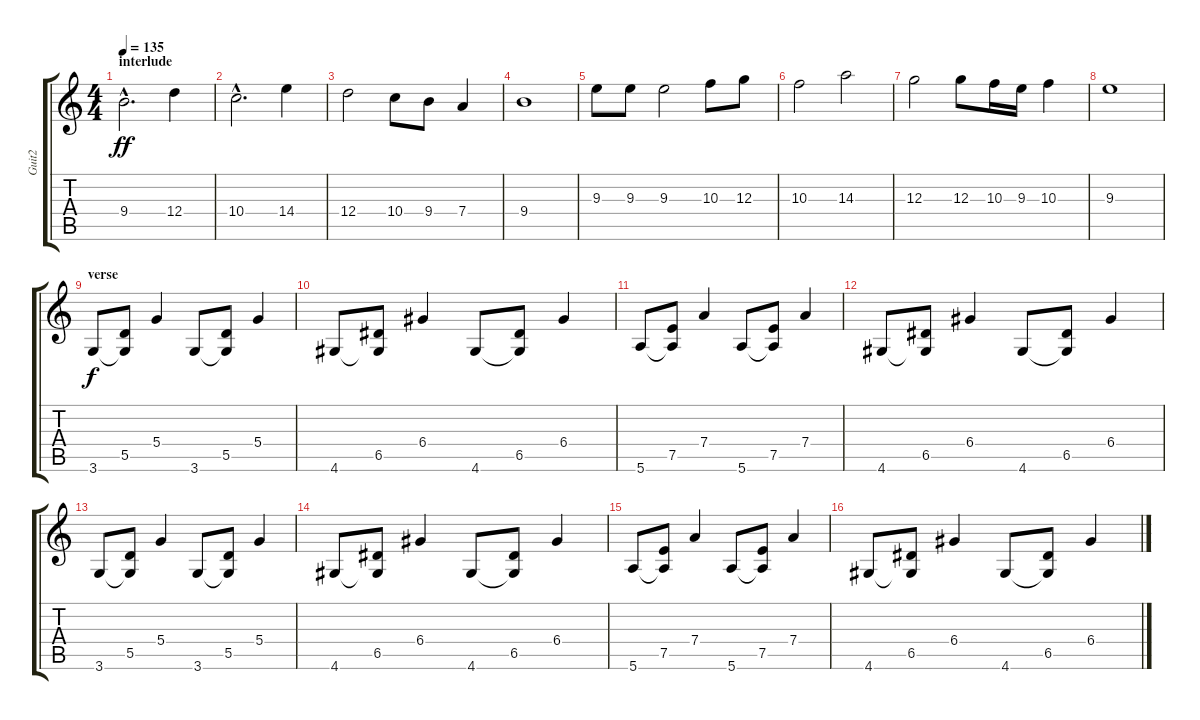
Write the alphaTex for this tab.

\track ("Guit2" "Guit2") {instrument acousticguitarsteel}
\staff {score tabs}
\tuning (E4 B3 G3 D3 A2 E2) {hide}
\ts (4 4)
\section ("" "interlude")
\tempo 135
\clef g2
\ks c
9.4{hac}.2{d dy ff} 12.4.4 |
10.4{hac}.2{d} 14.4.4 |
12.4.2 10.4.8 9.4.8 7.4.4 |
9.4.1 |
9.3.8 9.3.8 9.3.2 10.3.8 12.3.8 |
10.3.2 14.3.2 |
12.3.2 12.3.8 10.3.16 9.3.16 10.3.4 |
9.3.1 |
\section ("" "verse")
3.6.8{dy f volume 11 instrument overdrivenguitar} (5.5 3.6{t}).8 5.4.4 3.6.8 (5.5 3.6{t}).8 5.4.4 |
4.6.8 (6.5 4.6{t}).8 6.4.4 4.6.8 (6.5 4.6{t}).8 6.4.4 |
5.6.8 (7.5 5.6{t}).8 7.4.4 5.6.8 (7.5 5.6{t}).8 7.4.4 |
4.6.8 (6.5 4.6{t}).8 6.4.4 4.6.8 (6.5 4.6{t}).8 6.4.4 |
3.6.8{volume 11 instrument overdrivenguitar} (5.5 3.6{t}).8 5.4.4 3.6.8 (5.5 3.6{t}).8 5.4.4 |
4.6.8 (6.5 4.6{t}).8 6.4.4 4.6.8 (6.5 4.6{t}).8 6.4.4 |
5.6.8 (7.5 5.6{t}).8 7.4.4 5.6.8 (7.5 5.6{t}).8 7.4.4 |
4.6.8 (6.5 4.6{t}).8 6.4.4 4.6.8 (6.5 4.6{t}).8 6.4.4
